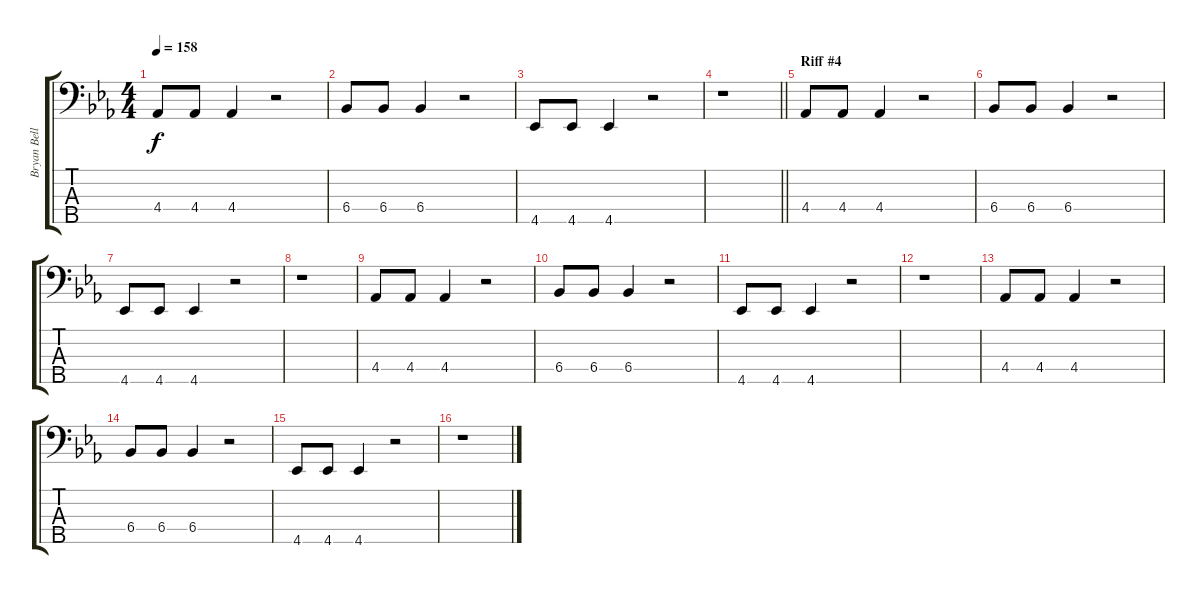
\track ("Bryan Beller (Bass)" "Bryan Bell") {instrument electricbassfinger}
\staff {score tabs}
\tuning (G2 D2 A1 E1 B0) {hide}
\ts (4 4)
\tempo 158
\clef f4
\ks eb
4.4.8{dy f} 4.4.8 4.4.4 r.2 |
6.4.8 6.4.8 6.4.4 r.2 |
4.5.8 4.5.8 4.5.4 r.2 |
\barLineRight lightlight
r.1 |
\section ("" "Riff #4")
4.4.8 4.4.8 4.4.4 r.2 |
6.4.8 6.4.8 6.4.4 r.2 |
4.5.8 4.5.8 4.5.4 r.2 |
r.1 |
4.4.8 4.4.8 4.4.4 r.2 |
6.4.8 6.4.8 6.4.4 r.2 |
4.5.8 4.5.8 4.5.4 r.2 |
r.1 |
4.4.8 4.4.8 4.4.4 r.2 |
6.4.8 6.4.8 6.4.4 r.2 |
4.5.8 4.5.8 4.5.4 r.2 |
r.1
